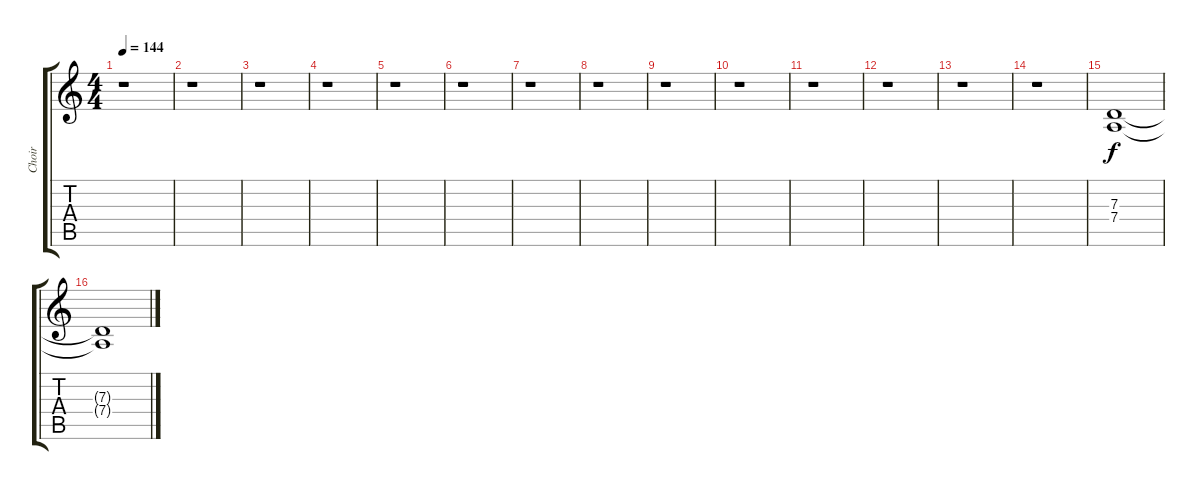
\track ("Choir" "Choir") {instrument choiraahs}
\staff {score tabs}
\tuning (E4 B3 G3 D3 A2 E2) {hide}
\ts (4 4)
\tempo 144
\clef g2
\ks c
r.1{dy f} |
r.1 |
r.1 |
r.1 |
r.1 |
r.1 |
\section ("" "")
r.1 |
r.1 |
r.1 |
r.1 |
r.1 |
r.1 |
r.1 |
r.1 |
\section ("" "")
(7.3 7.4).1{volume 9 balance 8 instrument choiraahs} |
(7.3{t} 7.4{t}).1
